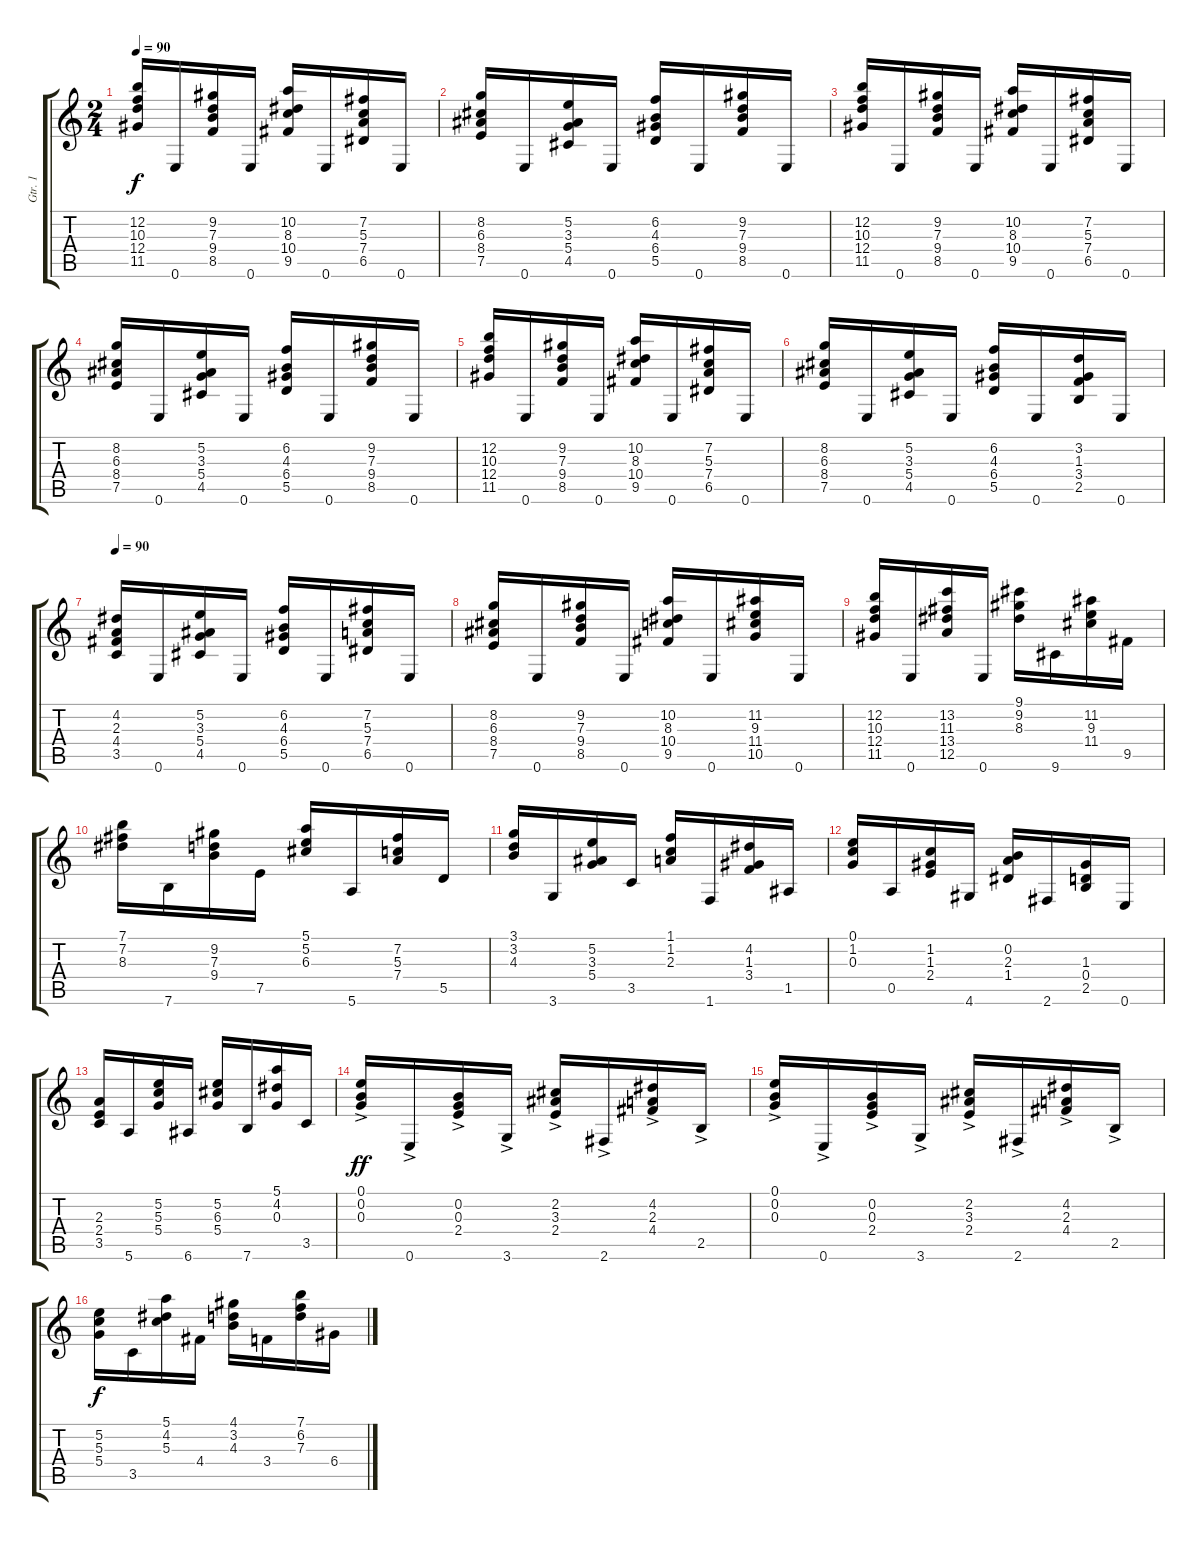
\track ("Gtr. 1" "Gtr. 1") {instrument acousticguitarnylon}
\staff {score tabs}
\tuning (E4 B3 G3 D3 A2 E2) {hide}
\ts (2 4)
\tempo 90
\clef g2
\ks c
(12.2 10.3 12.4 11.5).16{dy f} 0.6.16 (9.2 7.3 9.4 8.5).16 0.6.16 (10.2 8.3 10.4 9.5).16 0.6.16 (7.2 5.3 7.4 6.5).16 0.6.16 |
(8.2 6.3 8.4 7.5).16 0.6.16 (5.2 3.3 5.4 4.5).16 0.6.16 (6.2 4.3 6.4 5.5).16 0.6.16 (9.2 7.3 9.4 8.5).16 0.6.16 |
(12.2 10.3 12.4 11.5).16 0.6.16 (9.2 7.3 9.4 8.5).16 0.6.16 (10.2 8.3 10.4 9.5).16 0.6.16 (7.2 5.3 7.4 6.5).16 0.6.16 |
(8.2 6.3 8.4 7.5).16 0.6.16 (5.2 3.3 5.4 4.5).16 0.6.16 (6.2 4.3 6.4 5.5).16 0.6.16 (9.2 7.3 9.4 8.5).16 0.6.16 |
(12.2 10.3 12.4 11.5).16 0.6.16 (9.2 7.3 9.4 8.5).16 0.6.16 (10.2 8.3 10.4 9.5).16 0.6.16 (7.2 5.3 7.4 6.5).16 0.6.16 |
(8.2 6.3 8.4 7.5).16 0.6.16 (5.2 3.3 5.4 4.5).16 0.6.16 (6.2 4.3 6.4 5.5).16 0.6.16 (3.2 1.3 3.4 2.5).16 0.6.16 |
\tempo 90
(4.2 2.3 4.4 3.5).16 0.6.16 (5.2 3.3 5.4 4.5).16 0.6.16 (6.2 4.3 6.4 5.5).16 0.6.16 (7.2 5.3 7.4 6.5).16 0.6.16 |
(8.2 6.3 8.4 7.5).16 0.6.16 (9.2 7.3 9.4 8.5).16 0.6.16 (10.2 8.3 10.4 9.5).16 0.6.16 (11.2 9.3 11.4 10.5).16 0.6.16 |
(12.2 10.3 12.4 11.5).16 0.6.16 (13.2 11.3 13.4 12.5).16 0.6.16 (9.1 9.2 8.3).16 9.6.16 (11.2 9.3 11.4).16 9.5.16 |
(7.1 7.2 8.3).16 7.6.16 (9.2 7.3 9.4).16 7.5.16 (5.1 5.2 6.3).16 5.6.16 (7.2 5.3 7.4).16 5.5.16 |
(3.1 3.2 4.3).16 3.6.16 (5.2 3.3 5.4).16 3.5.16 (1.1 1.2 2.3).16 1.6.16 (4.2 1.3 3.4).16 1.5.16 |
(0.1 1.2 0.3).16 0.5.16 (1.2 1.3 2.4).16 4.6.16 (0.2 2.3 1.4).16 2.6.16 (1.3 0.4 2.5).16 0.6.16 |
(2.3 2.4 3.5).16 5.6.16 (5.2 5.3 5.4).16 6.6.16 (5.2 6.3 5.4).16 7.6.16 (5.1 4.2 0.3).16 3.5.16 |
(0.1{ac} 0.2{ac} 0.3{ac}).16{dy ff} 0.6{ac}.16 (0.2{ac} 0.3{ac} 2.4{ac}).16 3.6{ac}.16 (2.2{ac} 3.3{ac} 2.4{ac}).16 2.6{ac}.16 (4.2{ac} 2.3{ac} 4.4{ac}).16 2.5{ac}.16 |
(0.1{ac} 0.2{ac} 0.3{ac}).16 0.6{ac}.16 (0.2{ac} 0.3{ac} 2.4{ac}).16 3.6{ac}.16 (2.2{ac} 3.3{ac} 2.4{ac}).16 2.6{ac}.16 (4.2{ac} 2.3{ac} 4.4{ac}).16 2.5{ac}.16 |
(5.2 5.3 5.4).16{dy f} 3.5.16 (5.1 4.2 5.3).16 4.4.16 (4.1 3.2 4.3).16 3.4.16 (7.1 6.2 7.3).16 6.4.16
